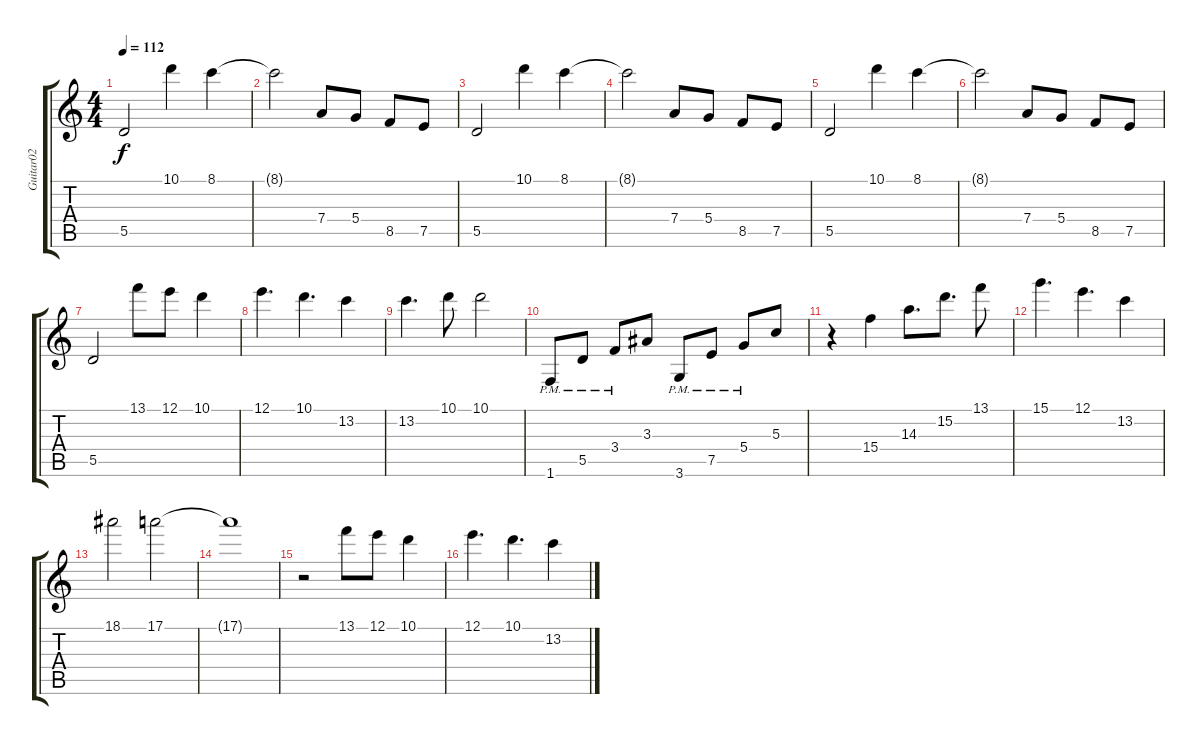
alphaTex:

\track ("Guitar02" "Guitar02") {instrument distortionguitar}
\staff {score tabs}
\tuning (E4 B3 G3 D3 A2 E2) {hide}
\ts (4 4)
\tempo 112
\clef g2
\ks c
5.5.2{dy f} 10.1.4 8.1.4 |
8.1{t}.2 7.4.8 5.4.8 8.5.8 7.5.8 |
5.5.2 10.1.4 8.1.4 |
8.1{t}.2 7.4.8 5.4.8 8.5.8 7.5.8 |
5.5.2 10.1.4 8.1.4 |
8.1{t}.2 7.4.8 5.4.8 8.5.8 7.5.8 |
5.5.2 13.1.8 12.1.8 10.1.4 |
12.1.4{d} 10.1.4{d} 13.2.4 |
13.2.4{d} 10.1.8 10.1.2 |
1.6{pm}.8 5.5{pm}.8 3.4{pm}.8 3.3.8 3.6{pm}.8 7.5{pm}.8 5.4{pm}.8 5.3.8 |
r.4 15.4.4 14.3.8{d} 15.2.8{d} 13.1.8 |
15.1.4{d} 12.1.4{d} 13.2.4 |
18.1.2 17.1.2 |
17.1{t}.1 |
r.2 13.1.8 12.1.8 10.1.4 |
12.1.4{d} 10.1.4{d} 13.2.4
